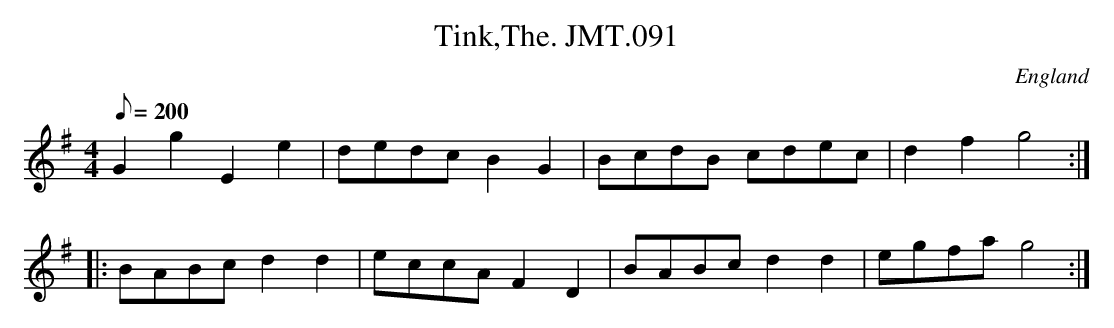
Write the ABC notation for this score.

X:1
T:Tink,The. JMT.091
M:4/4
L:1/8
Q:200
O:England
K:G
G2g2E2e2|dedcB2G2|BcdB cdec|d2f2g4:|!
|:BABcd2d2|eccAF2D2|BABcd2d2|egfag4:|]
